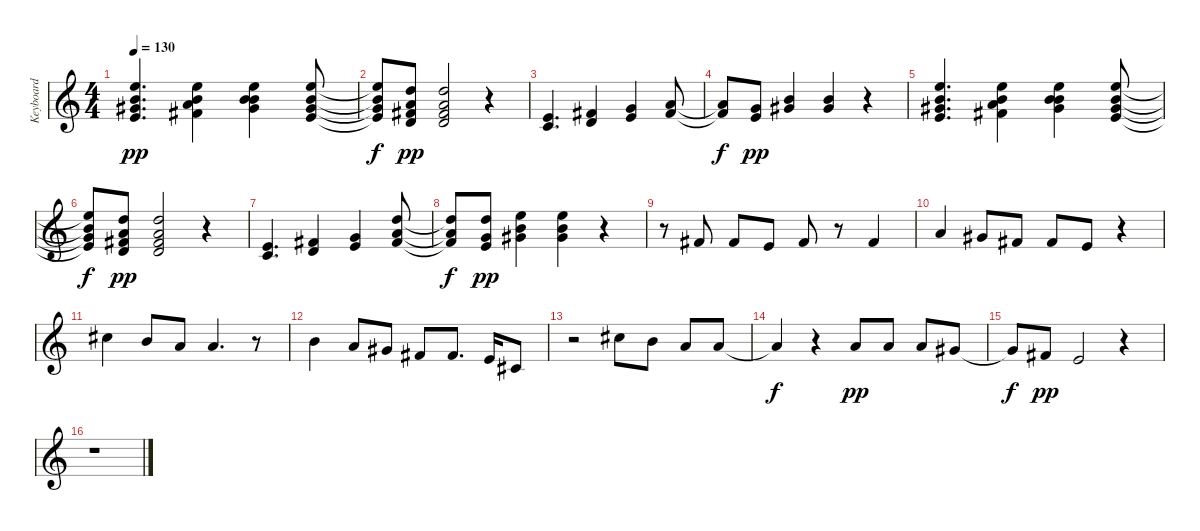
\track ("Keyboard" "Keyboard") {instrument synthstrings1}
\staff {score}
\tuning (E4 B3 G3 D3 A2 E2) {hide}
\ts (4 4)
\tempo 130
\clef g2
\ks c
(12.1 12.2 13.3 14.4).4{d dy pp} (12.1 12.2 14.3 16.4).4 (12.1 12.2 16.3 18.4).4 (12.1 12.2 13.3 14.4).8 |
(12.1{t} 12.2{t} 13.3{t} 14.4{t}).8{dy f} (10.1 10.2 11.3 12.4).8{dy pp} (10.1 10.2 11.3 12.4).2 r.4 |
(9.3 10.4).4{d} (7.2 7.3).4 (8.2 9.3).4 (5.1 7.2).8 |
(5.1{t} 7.2{t}).8{dy f} (0.1 8.2).8{dy pp} (7.1 9.2).4 (7.1 9.2).4 r.4 |
(12.1 12.2 13.3 14.4).4{d} (12.1 12.2 14.3 16.4).4 (12.1 12.2 16.3 18.4).4 (12.1 12.2 13.3 14.4).8 |
(12.1{t} 12.2{t} 13.3{t} 14.4{t}).8{dy f} (10.1 10.2 11.3 12.4).8{dy pp} (10.1 10.2 11.3 12.4).2 r.4 |
(9.3 10.4).4{d} (7.2 7.3).4 (8.2 9.3).4 (10.1 10.2 11.3).8 |
(10.1{t} 10.2{t} 11.3{t}).8{dy f} (10.1 8.2 9.3).8{dy pp} (12.1 12.2 13.3).4 (12.1 12.2 13.3).4 r.4 |
r.8 11.3.8 11.3.8 9.3.8 11.3.8 r.8 11.3.4 |
10.2.4 9.2.8 7.2.8 7.2.8 5.2.8 r.4 |
9.1.4 7.1.8 5.1.8 5.1.4{d} r.8 |
7.1.4 5.1.8 4.1.8 2.1.8 2.1.8{d} 0.1.16 2.2.8 |
r.2 9.1.8 7.1.8 5.1.8 5.1.8 |
5.1{t}.4{dy f} r.4 5.1.8{dy pp} 5.1.8 5.1.8 4.1.8 |
4.1{t}.8{dy f} 2.1.8{dy pp} 0.1.2 r.4 |
r.1
